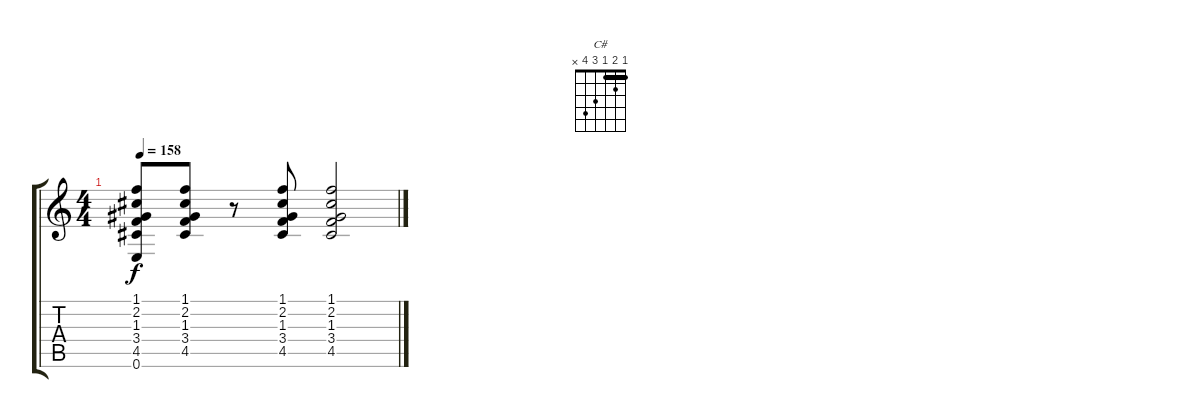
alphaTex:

\track "" {instrument electricguitarclean}
\staff {score tabs}
\tuning (E4 B3 G3 D3 A2 E2) {hide}
\chord ("C#" 1 2 1 3 4 x) {barre 1}
\ts (4 4)
\tempo 158
\clef g2
\ks c
(1.1{t} 2.2{t} 1.3{t} 3.4{t} 4.5{t} 0.6{t}).8{dy f} (1.1 2.2 1.3 3.4 4.5).8 r.8 (1.1 2.2 1.3 3.4 4.5).8 (1.1 2.2 1.3 3.4 4.5).2
